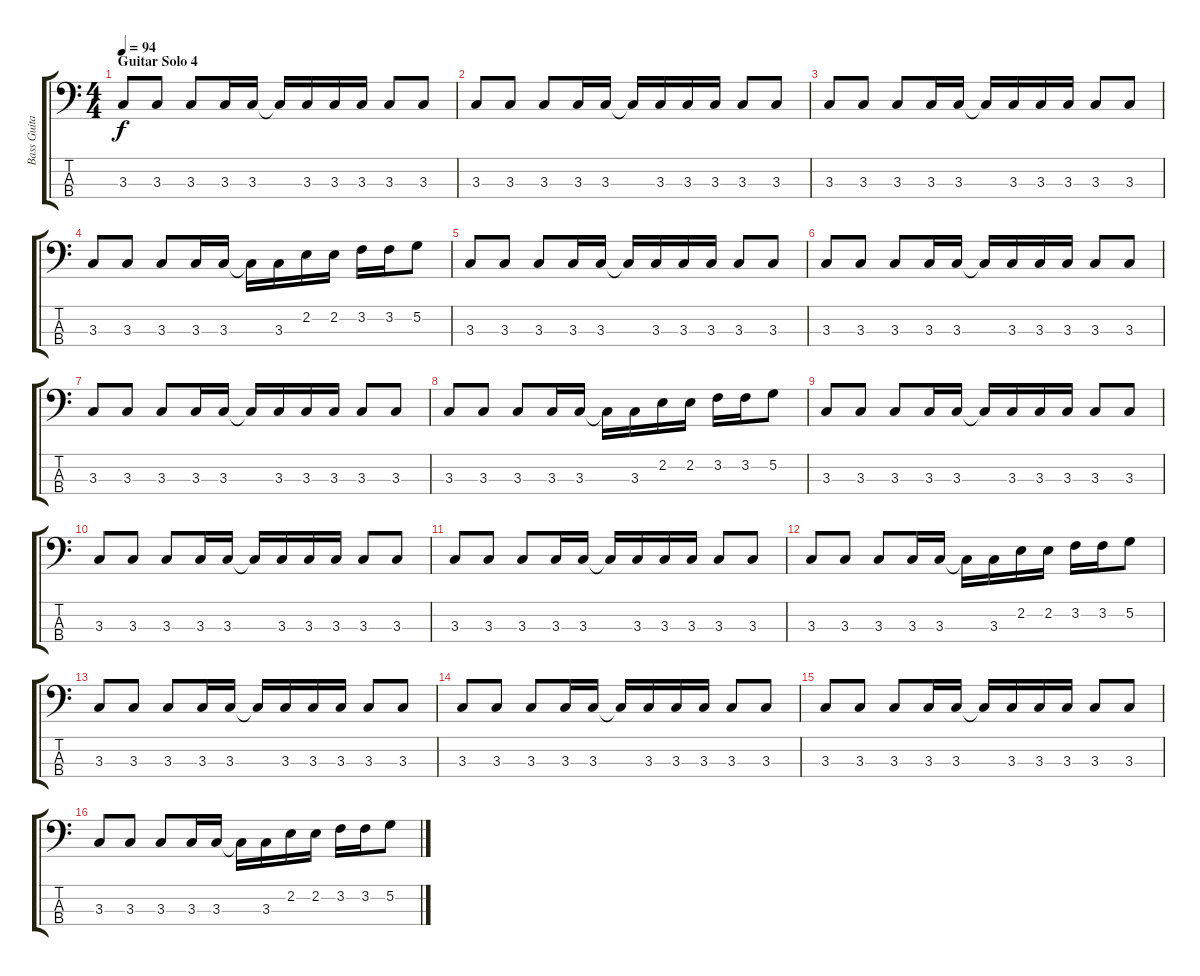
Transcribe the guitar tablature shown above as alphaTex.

\track ("Bass Guitar" "Bass Guita") {instrument electricbasspick}
\staff {score tabs}
\tuning (G2 D2 A1 E1) {hide}
\ts (4 4)
\section ("" "Guitar Solo 4")
\tempo 94
\clef f4
\ks c
3.3.8{dy f} 3.3.8 3.3.8 3.3.16 3.3.16 3.3{t}.16 3.3.16 3.3.16 3.3.16 3.3.8 3.3.8 |
3.3.8 3.3.8 3.3.8 3.3.16 3.3.16 3.3{t}.16 3.3.16 3.3.16 3.3.16 3.3.8 3.3.8 |
3.3.8 3.3.8 3.3.8 3.3.16 3.3.16 3.3{t}.16 3.3.16 3.3.16 3.3.16 3.3.8 3.3.8 |
3.3.8 3.3.8 3.3.8 3.3.16 3.3.16 3.3{t}.16 3.3.16 2.2.16 2.2.16 3.2.16 3.2.16 5.2.8 |
3.3.8 3.3.8 3.3.8 3.3.16 3.3.16 3.3{t}.16 3.3.16 3.3.16 3.3.16 3.3.8 3.3.8 |
3.3.8 3.3.8 3.3.8 3.3.16 3.3.16 3.3{t}.16 3.3.16 3.3.16 3.3.16 3.3.8 3.3.8 |
3.3.8 3.3.8 3.3.8 3.3.16 3.3.16 3.3{t}.16 3.3.16 3.3.16 3.3.16 3.3.8 3.3.8 |
3.3.8 3.3.8 3.3.8 3.3.16 3.3.16 3.3{t}.16 3.3.16 2.2.16 2.2.16 3.2.16 3.2.16 5.2.8 |
3.3.8 3.3.8 3.3.8 3.3.16 3.3.16 3.3{t}.16 3.3.16 3.3.16 3.3.16 3.3.8 3.3.8 |
3.3.8 3.3.8 3.3.8 3.3.16 3.3.16 3.3{t}.16 3.3.16 3.3.16 3.3.16 3.3.8 3.3.8 |
3.3.8 3.3.8 3.3.8 3.3.16 3.3.16 3.3{t}.16 3.3.16 3.3.16 3.3.16 3.3.8 3.3.8 |
3.3.8 3.3.8 3.3.8 3.3.16 3.3.16 3.3{t}.16 3.3.16 2.2.16 2.2.16 3.2.16 3.2.16 5.2.8 |
3.3.8 3.3.8 3.3.8 3.3.16 3.3.16 3.3{t}.16 3.3.16 3.3.16 3.3.16 3.3.8 3.3.8 |
3.3.8 3.3.8 3.3.8 3.3.16 3.3.16 3.3{t}.16 3.3.16 3.3.16 3.3.16 3.3.8 3.3.8 |
3.3.8 3.3.8 3.3.8 3.3.16 3.3.16 3.3{t}.16 3.3.16 3.3.16 3.3.16 3.3.8 3.3.8 |
3.3.8 3.3.8 3.3.8 3.3.16 3.3.16 3.3{t}.16 3.3.16 2.2.16 2.2.16 3.2.16 3.2.16 5.2.8
